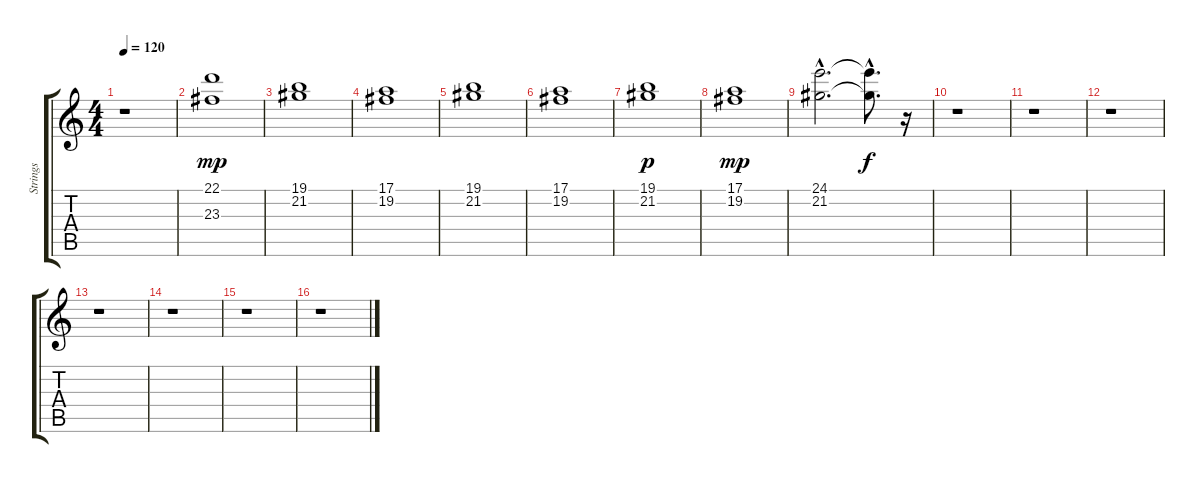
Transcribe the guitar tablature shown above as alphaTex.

\track ("Strings" "Strings") {instrument stringensemble2}
\staff {score tabs}
\tuning (E4 B3 G3 D3 A2 E2) {hide}
\ts (4 4)
\tempo 120
\clef g2
\ks c
r.1{dy f} |
(22.1 23.3).1{dy mp} |
(19.1 21.2).1 |
(17.1 19.2).1 |
(19.1 21.2).1 |
(17.1 19.2).1 |
(19.1 21.2).1{dy p} |
(17.1 19.2).1{dy mp} |
(24.1{hac} 21.2{hac}).2{d} (24.1{t} 21.2{hac t}).8{d dy f} r.16 |
r.1 |
r.1 |
r.1 |
r.1 |
r.1 |
r.1 |
r.1
